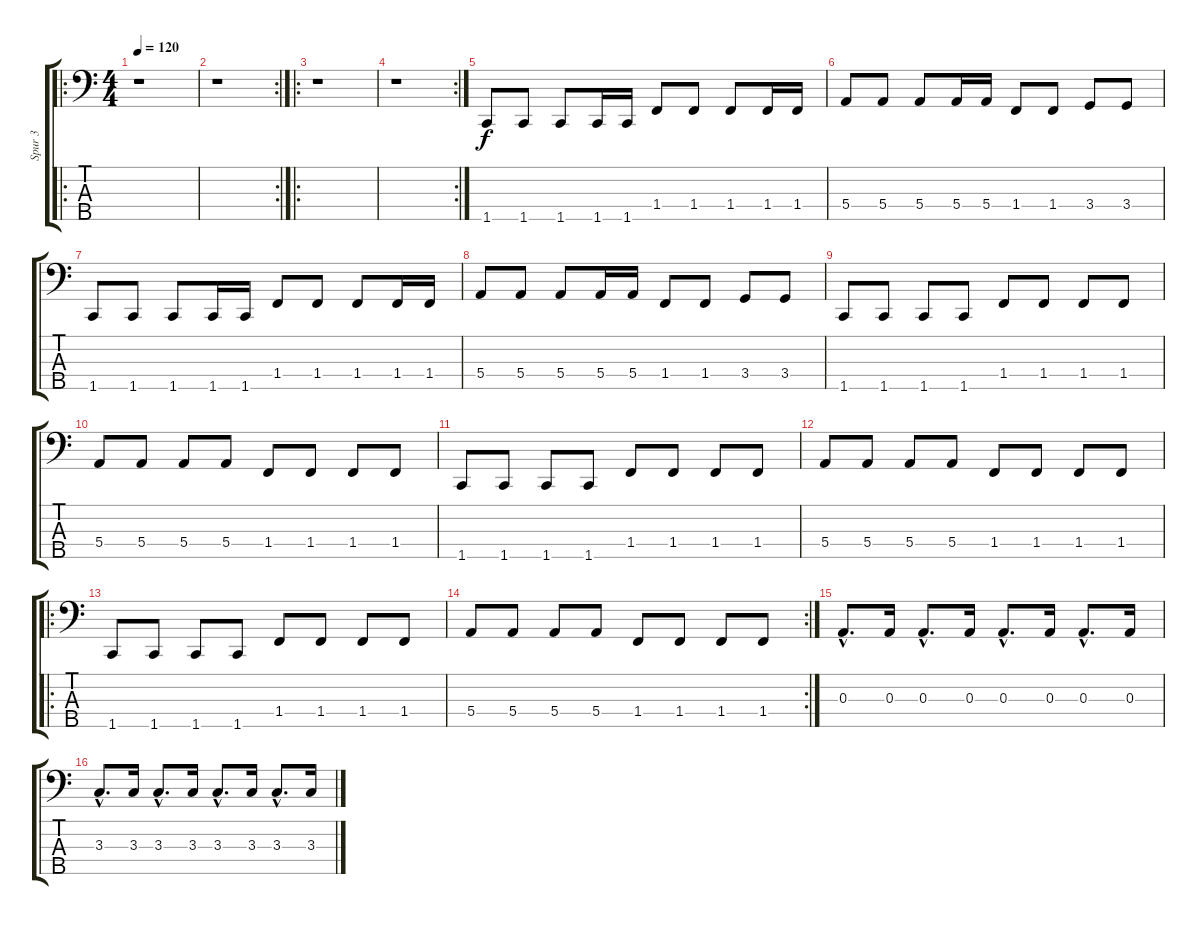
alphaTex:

\track ("Spur 3" "Spur 3") {instrument acousticbass}
\staff {score tabs}
\tuning (G2 D2 A1 E1 B0) {hide}
\ro
\ts (4 4)
\tempo 120
\clef f4
\ks c
r.1{dy f instrument acousticbass} |
\rc 2
r.1 |
\ro
r.1 |
\rc 2
r.1 |
1.5.8 1.5.8 1.5.8 1.5.16 1.5.16 1.4.8 1.4.8 1.4.8 1.4.16 1.4.16 |
5.4.8 5.4.8 5.4.8 5.4.16 5.4.16 1.4.8 1.4.8 3.4.8 3.4.8 |
1.5.8 1.5.8 1.5.8 1.5.16 1.5.16 1.4.8 1.4.8 1.4.8 1.4.16 1.4.16 |
5.4.8 5.4.8 5.4.8 5.4.16 5.4.16 1.4.8 1.4.8 3.4.8 3.4.8 |
1.5.8 1.5.8 1.5.8 1.5.8 1.4.8 1.4.8 1.4.8 1.4.8 |
5.4.8 5.4.8 5.4.8 5.4.8 1.4.8 1.4.8 1.4.8 1.4.8 |
1.5.8 1.5.8 1.5.8 1.5.8 1.4.8 1.4.8 1.4.8 1.4.8 |
5.4.8 5.4.8 5.4.8 5.4.8 1.4.8 1.4.8 1.4.8 1.4.8 |
\ro
1.5.8 1.5.8 1.5.8 1.5.8 1.4.8 1.4.8 1.4.8 1.4.8 |
\rc 2
5.4.8 5.4.8 5.4.8 5.4.8 1.4.8 1.4.8 1.4.8 1.4.8 |
0.3{hac}.8{d} 0.3.16 0.3{hac}.8{d} 0.3.16 0.3{hac}.8{d} 0.3.16 0.3{hac}.8{d} 0.3.16 |
3.3{hac}.8{d} 3.3.16 3.3{hac}.8{d} 3.3.16 3.3{hac}.8{d} 3.3.16 3.3{hac}.8{d} 3.3.16
